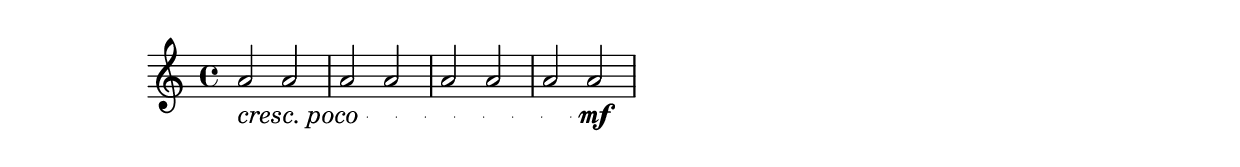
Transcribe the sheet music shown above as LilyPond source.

%% Do not edit this file; it is auto-generated from input/new
%% This file is in the public domain.
%% Note: this file works from version 2.12.0
\version "2.13.1"
\header {
%% Translation of GIT committish: dff50e8e1d3134657a6b6203b9c93826dc4cef65
  texidoces = "
Se puede modificar el texto empleado para los crescendos y
decrescendos modificando las propiedades de contexto
@code{crescendoText} y @code{decrescendoText}.  El estiloo de la
línea de extensión se puede cambiar modificando la propiedad
@code{'style} de @code{DynamicTextSpanner}.  El valor
predeterminado es @code{'hairpin} (regulador), y entre otros
valores posibles se encuentran @code{'line} (línea),
@code{'dashed-line} (línea intermitente) y @code{'dotted-line}
(línea de puntos):

"
  doctitlees = "Cambiar el texto y los estilos de objeto de extensión para las indicaciones dinámicas textuales"
  
%% Translation of GIT committish: 6ce7f350682dfa99af97929be1dec6b9f1cbc01a
texidocde = "
Der Text, der für Crescendo und Decrescendo gestzt wird, kann geändert
werden, indem man die Eigenschaften @code{crescendoText} und
@code{decrescendoText} verändert.  Der Stil des Streckers kann auch
geändert werden, indem die @code{'style}-Eigenschaft des
@code{DynamicTextSpanner} beeinflusst wird.  Der Standardwert ist
@code{'hairpin}, ander Möglichkeiten sind @code{'line}, @code{'dashed-line}
und @code{'dotted-line}:
"
  doctitlede = "Text und Strecker-Stile für Dynamik-Texte ändern"

  lsrtags = "rhythms,tweaks-and-overrides"
  texidoc = "
The text used for crescendos and decrescendos can be changed by
modifying the context properties @code{crescendoText} and
@code{decrescendoText}.  The style of the spanner line can be
changed by modifying the @code{'style} property of
@code{DynamicTextSpanner}.  The default value is @code{'hairpin},
and other possible values include @code{'line}, @code{'dashed-line}
and @code{'dotted-line}:
"
  doctitle = "Changing text and spanner styles for text dynamics"
} % begin verbatim


\relative c'' {
  \set crescendoText = \markup { \italic { cresc. poco } }
  \set crescendoSpanner = #'text
  \override DynamicTextSpanner #'style = #'dotted-line
  a2\< a
  a2 a
  a2 a
  a2 a\mf
}
